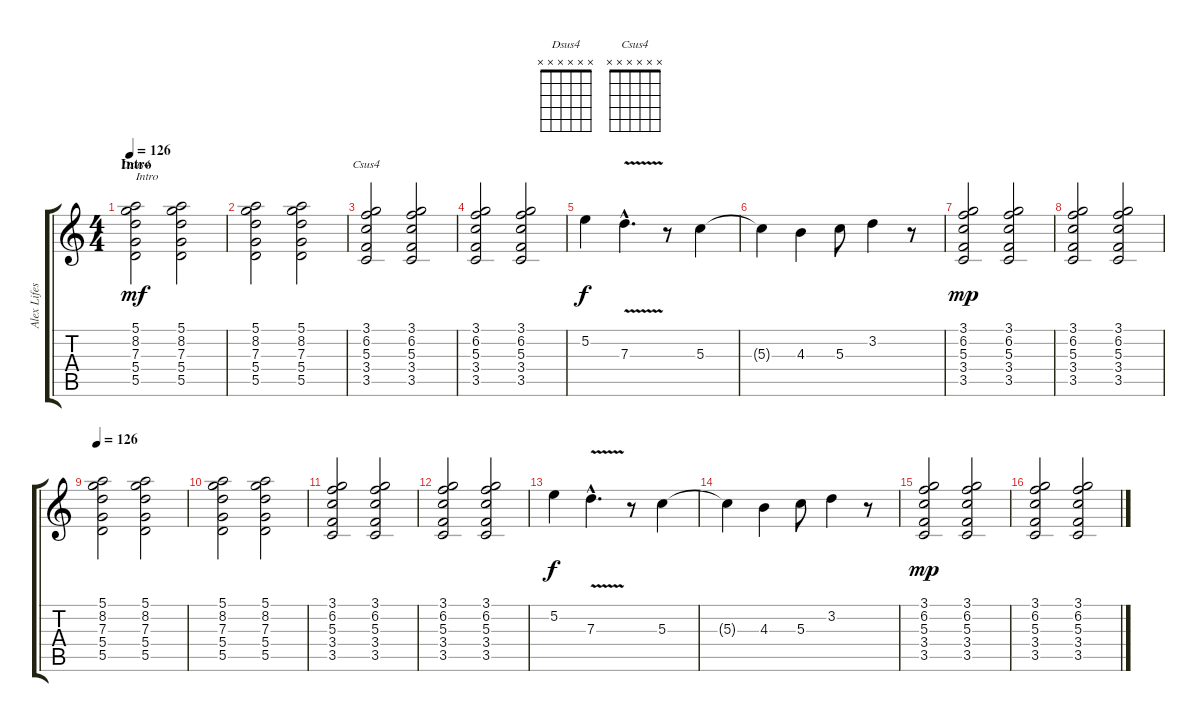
\track ("Alex Lifeson 2" "Alex Lifes") {instrument distortionguitar}
\staff {score tabs}
\tuning (E4 B3 G3 D3 A2 E2) {hide}
\chord ("Dsus4" x x x x x x) {firstfret 0}
\chord ("Csus4" x x x x x x) {firstfret 0}
\ts (4 4)
\section ("" "Intro")
\tempo 126
\clef g2
\ks c
(5.1 8.2 7.3 5.4 5.5).2{ch "Dsus4" txt "Intro" dy mf instrument distortionguitar} (5.1 8.2 7.3 5.4 5.5).2 |
(5.1 8.2 7.3 5.4 5.5).2 (5.1 8.2 7.3 5.4 5.5).2 |
(3.1 6.2 5.3 3.4 3.5).2{ch "Csus4"} (3.1 6.2 5.3 3.4 3.5).2 |
(3.1 6.2 5.3 3.4 3.5).2 (3.1 6.2 5.3 3.4 3.5).2 |
5.2.4{dy f} 7.3{v hac}.4{d} r.8 5.3.4 |
5.3{t}.4 4.3.4 5.3.8 3.2.4 r.8 |
(3.1 6.2 5.3 3.4 3.5).2{dy mp} (3.1 6.2 5.3 3.4 3.5).2 |
(3.1 6.2 5.3 3.4 3.5).2 (3.1 6.2 5.3 3.4 3.5).2 |
\tempo 126
(5.1 8.2 7.3 5.4 5.5).2 (5.1 8.2 7.3 5.4 5.5).2 |
(5.1 8.2 7.3 5.4 5.5).2 (5.1 8.2 7.3 5.4 5.5).2 |
(3.1 6.2 5.3 3.4 3.5).2 (3.1 6.2 5.3 3.4 3.5).2 |
(3.1 6.2 5.3 3.4 3.5).2 (3.1 6.2 5.3 3.4 3.5).2 |
5.2.4{dy f} 7.3{v hac}.4{d} r.8 5.3.4 |
5.3{t}.4 4.3.4 5.3.8 3.2.4 r.8 |
(3.1 6.2 5.3 3.4 3.5).2{dy mp} (3.1 6.2 5.3 3.4 3.5).2 |
(3.1 6.2 5.3 3.4 3.5).2 (3.1 6.2 5.3 3.4 3.5).2
